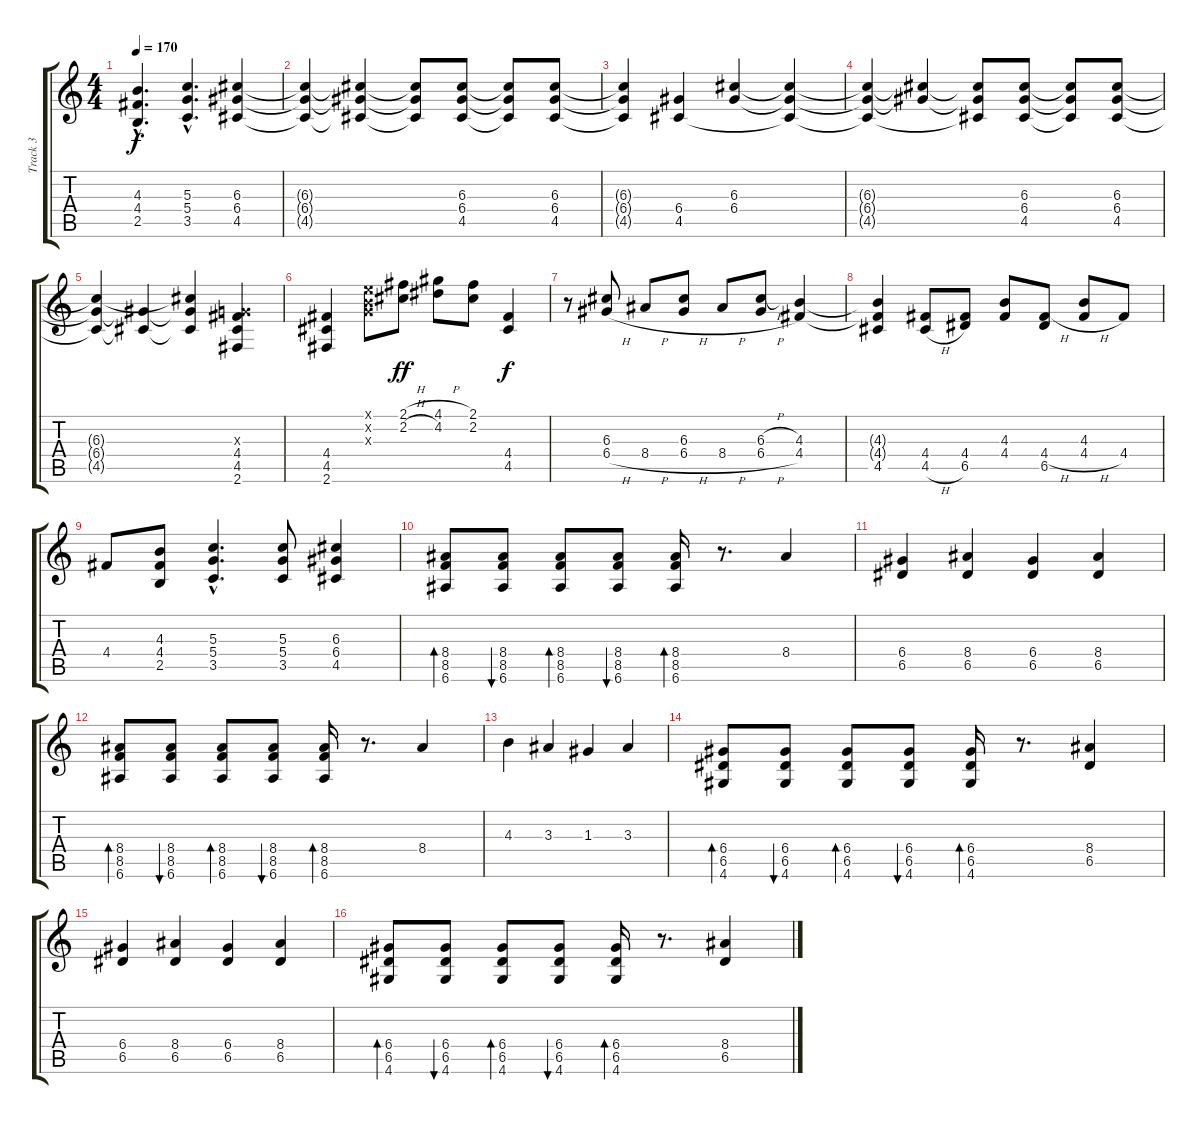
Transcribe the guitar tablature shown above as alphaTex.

\track ("Track 3" "Track 3") {instrument overdrivenguitar}
\staff {score tabs}
\tuning (E4 B3 G3 D3 A2 E2) {hide}
\ts (4 4)
\tempo 170
\clef g2
\ks c
(4.3{hac} 4.4{hac} 2.5{hac}).4{d dy f} (5.3{hac} 5.4{hac} 3.5{hac}).4{d} (6.3 6.4 4.5).4 |
(6.3{t} 6.4{t} 4.5{t}).4{volume 16} (6.3{t} 6.4{t} 4.5{t}).4{volume 16} (6.3{t} 6.4{t} 4.5{t}).8 (6.3 6.4 4.5).8 (6.3{t} 6.4{t} 4.5{t}).8 (6.3 6.4 4.5).8 |
(6.3{t} 6.4{t} 4.5{t}).4{volume 16} (6.4 4.5).4{volume 16} (6.3 6.4).4 (6.3{t} 6.4{t} 4.5{t}).4{volume 16} |
(6.3{t} 6.4{t} 4.5{t}).4{volume 16} (6.3{t} 6.4{t}).4{volume 16} (6.3{t} 6.4{t} 4.5{t}).8 (6.3 6.4 4.5).8 (6.3{t} 6.4{t} 4.5{t}).8 (6.3 6.4 4.5).8 |
(6.3{t} 6.4{t} 4.5{t}).4{volume 16} (6.4{t} 4.5{t}).4{volume 16} (6.3{t} 6.4{t} 4.5{t}).4 (0.3{x} 4.4 4.5 2.6).4{volume 16} |
(4.4 4.5 2.6).4 (0.1{x} 0.2{x} 0.3{x}).8 (2.1{h} 2.2{h}).8{dy ff} (4.1{h} 4.2).8 (2.1 2.2).8 (4.4 4.5).4{dy f} |
r.8 (6.3 6.4{h}).8 8.4{h}.8 (6.3 6.4{h}).8 8.4{h}.8 (6.3{h} 6.4{h}).8 (4.3 4.4).4 |
(4.3{t} 4.4{t} 4.5).4 (4.4 4.5{h}).8 (4.4 6.5).8 (4.3 4.4).8 (4.4{h} 6.5).8 (4.3 4.4{h}).8 4.4.8 |
4.4.8 (4.3 4.4 2.5).8 (5.3{hac} 5.4{hac} 3.5{hac}).4{d} (5.3 5.4 3.5).8 (6.3 6.4 4.5).4 |
(8.4 8.5 6.6).8{bd 30} (8.4 8.5 6.6).8{bu 30} (8.4 8.5 6.6).8{bd 30} (8.4 8.5 6.6).8{bu 30} (8.4 8.5 6.6).16{bd 30} r.8{d} 8.4.4 |
(6.4 6.5).4 (8.4 6.5).4 (6.4 6.5).4 (8.4 6.5).4 |
(8.4 8.5 6.6).8{bd 30} (8.4 8.5 6.6).8{bu 30} (8.4 8.5 6.6).8{bd 30} (8.4 8.5 6.6).8{bu 30} (8.4 8.5 6.6).16{bd 30} r.8{d} 8.4.4 |
4.3.4 3.3.4 1.3.4 3.3.4 |
(6.4 6.5 4.6).8{bd 30} (6.4 6.5 4.6).8{bu 30} (6.4 6.5 4.6).8{bd 30} (6.4 6.5 4.6).8{bu 30} (6.4 6.5 4.6).16{bd 30} r.8{d} (8.4 6.5).4 |
(6.4 6.5).4 (8.4 6.5).4 (6.4 6.5).4 (8.4 6.5).4 |
(6.4 6.5 4.6).8{bd 30} (6.4 6.5 4.6).8{bu 30} (6.4 6.5 4.6).8{bd 30} (6.4 6.5 4.6).8{bu 30} (6.4 6.5 4.6).16{bd 30} r.8{d} (8.4 6.5).4
